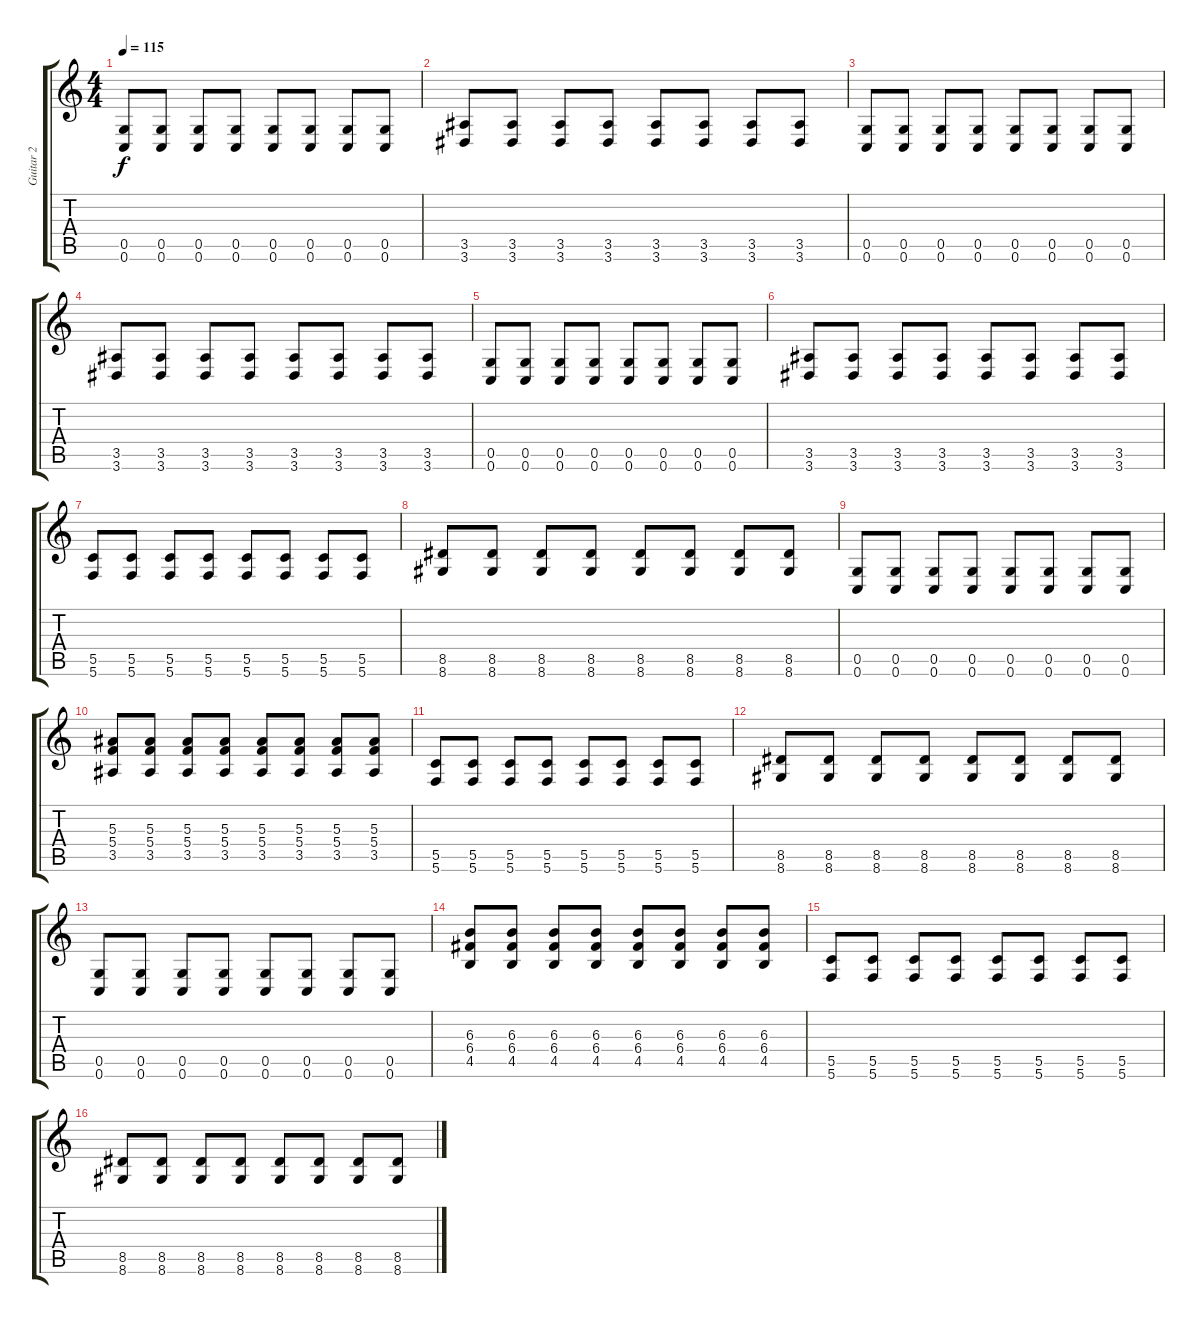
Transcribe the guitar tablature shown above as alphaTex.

\track ("Guitar 2" "Guitar 2") {instrument overdrivenguitar}
\staff {score tabs}
\tuning (D4 A3 F3 C3 G2 C2) {hide}
\ts (4 4)
\tempo 115
\clef g2
\ks c
(0.5 0.6).8{dy f} (0.5 0.6).8 (0.5 0.6).8 (0.5 0.6).8 (0.5 0.6).8 (0.5 0.6).8 (0.5 0.6).8 (0.5 0.6).8 |
(3.5 3.6).8 (3.5 3.6).8 (3.5 3.6).8 (3.5 3.6).8 (3.5 3.6).8 (3.5 3.6).8 (3.5 3.6).8 (3.5 3.6).8 |
(0.5 0.6).8 (0.5 0.6).8 (0.5 0.6).8 (0.5 0.6).8 (0.5 0.6).8 (0.5 0.6).8 (0.5 0.6).8 (0.5 0.6).8 |
(3.5 3.6).8 (3.5 3.6).8 (3.5 3.6).8 (3.5 3.6).8 (3.5 3.6).8 (3.5 3.6).8 (3.5 3.6).8 (3.5 3.6).8 |
(0.5 0.6).8 (0.5 0.6).8 (0.5 0.6).8 (0.5 0.6).8 (0.5 0.6).8 (0.5 0.6).8 (0.5 0.6).8 (0.5 0.6).8 |
(3.5 3.6).8 (3.5 3.6).8 (3.5 3.6).8 (3.5 3.6).8 (3.5 3.6).8 (3.5 3.6).8 (3.5 3.6).8 (3.5 3.6).8 |
(5.5 5.6).8 (5.5 5.6).8 (5.5 5.6).8 (5.5 5.6).8 (5.5 5.6).8 (5.5 5.6).8 (5.5 5.6).8 (5.5 5.6).8 |
(8.5 8.6).8 (8.5 8.6).8 (8.5 8.6).8 (8.5 8.6).8 (8.5 8.6).8 (8.5 8.6).8 (8.5 8.6).8 (8.5 8.6).8 |
(0.5 0.6).8 (0.5 0.6).8 (0.5 0.6).8 (0.5 0.6).8 (0.5 0.6).8 (0.5 0.6).8 (0.5 0.6).8 (0.5 0.6).8 |
(5.3 5.4 3.5).8 (5.3 5.4 3.5).8 (5.3 5.4 3.5).8 (5.3 5.4 3.5).8 (5.3 5.4 3.5).8 (5.3 5.4 3.5).8 (5.3 5.4 3.5).8 (5.3 5.4 3.5).8 |
(5.5 5.6).8 (5.5 5.6).8 (5.5 5.6).8 (5.5 5.6).8 (5.5 5.6).8 (5.5 5.6).8 (5.5 5.6).8 (5.5 5.6).8 |
(8.5 8.6).8 (8.5 8.6).8 (8.5 8.6).8 (8.5 8.6).8 (8.5 8.6).8 (8.5 8.6).8 (8.5 8.6).8 (8.5 8.6).8 |
(0.5 0.6).8 (0.5 0.6).8 (0.5 0.6).8 (0.5 0.6).8 (0.5 0.6).8 (0.5 0.6).8 (0.5 0.6).8 (0.5 0.6).8 |
(6.3 6.4 4.5).8 (6.3 6.4 4.5).8 (6.3 6.4 4.5).8 (6.3 6.4 4.5).8 (6.3 6.4 4.5).8 (6.3 6.4 4.5).8 (6.3 6.4 4.5).8 (6.3 6.4 4.5).8 |
(5.5 5.6).8 (5.5 5.6).8 (5.5 5.6).8 (5.5 5.6).8 (5.5 5.6).8 (5.5 5.6).8 (5.5 5.6).8 (5.5 5.6).8 |
(8.5 8.6).8 (8.5 8.6).8 (8.5 8.6).8 (8.5 8.6).8 (8.5 8.6).8 (8.5 8.6).8 (8.5 8.6).8 (8.5 8.6).8
